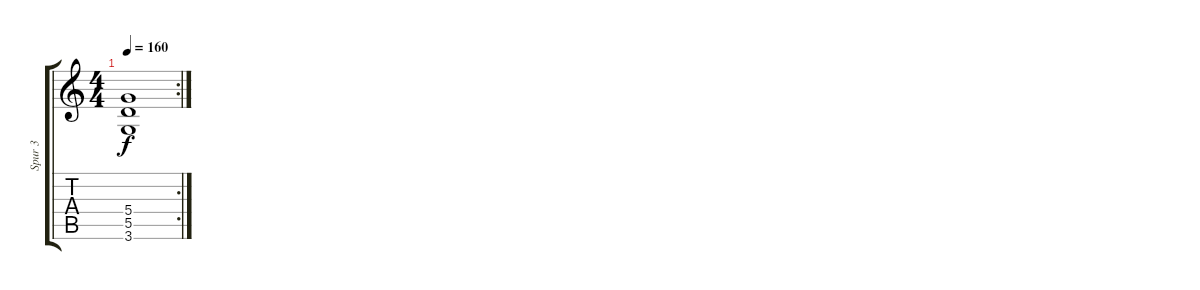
\track ("Spur 3" "Spur 3") {instrument distortionguitar}
\staff {score tabs}
\tuning (E4 B3 G3 D3 A2 E2) {hide}
\rc 2
\ts (4 4)
\tempo 160
\clef g2
\ks c
(5.4{t} 5.5{t} 3.6{t}).1{dy f}
